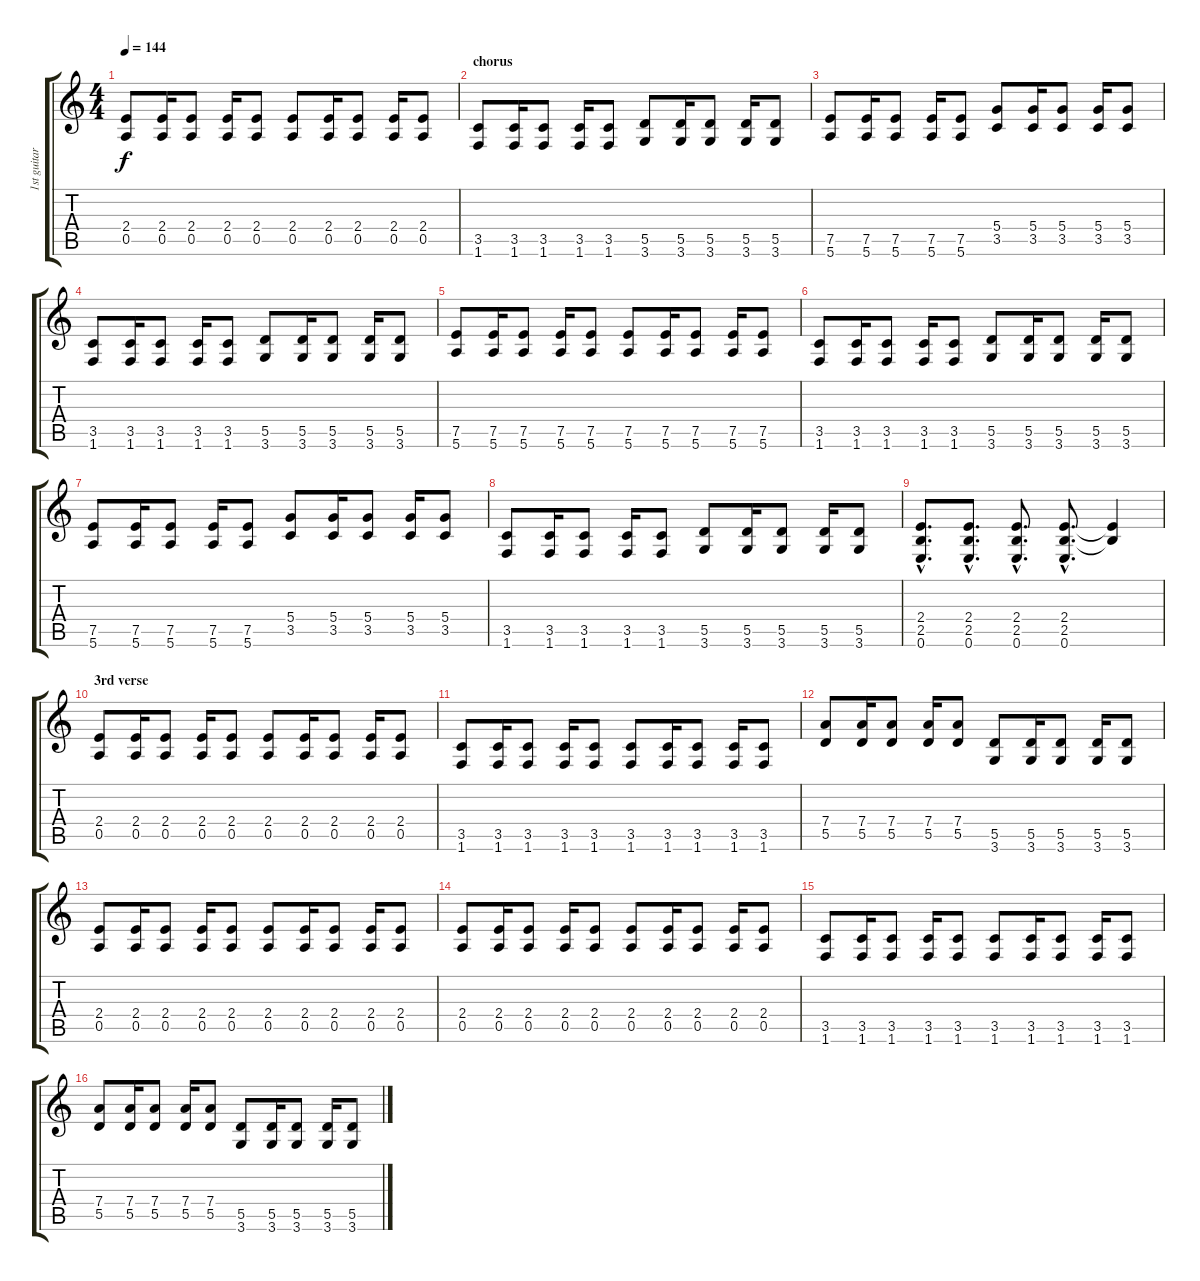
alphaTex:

\track ("1st guitar" "1st guitar") {instrument distortionguitar}
\staff {score tabs}
\tuning (E4 B3 G3 D3 A2 E2) {hide}
\ts (4 4)
\tempo 144
\clef g2
\ks c
(2.4 0.5).8{dy f} (2.4 0.5).16 (2.4 0.5).8 (2.4 0.5).16 (2.4 0.5).8 (2.4 0.5).8 (2.4 0.5).16 (2.4 0.5).8 (2.4 0.5).16 (2.4 0.5).8 |
\section ("" "chorus")
(3.5 1.6).8 (3.5 1.6).16 (3.5 1.6).8 (3.5 1.6).16 (3.5 1.6).8 (5.5 3.6).8 (5.5 3.6).16 (5.5 3.6).8 (5.5 3.6).16 (5.5 3.6).8 |
(7.5 5.6).8 (7.5 5.6).16 (7.5 5.6).8 (7.5 5.6).16 (7.5 5.6).8 (5.4 3.5).8 (5.4 3.5).16 (5.4 3.5).8 (5.4 3.5).16 (5.4 3.5).8 |
(3.5 1.6).8 (3.5 1.6).16 (3.5 1.6).8 (3.5 1.6).16 (3.5 1.6).8 (5.5 3.6).8 (5.5 3.6).16 (5.5 3.6).8 (5.5 3.6).16 (5.5 3.6).8 |
(7.5 5.6).8 (7.5 5.6).16 (7.5 5.6).8 (7.5 5.6).16 (7.5 5.6).8 (7.5 5.6).8 (7.5 5.6).16 (7.5 5.6).8 (7.5 5.6).16 (7.5 5.6).8 |
(3.5 1.6).8 (3.5 1.6).16 (3.5 1.6).8 (3.5 1.6).16 (3.5 1.6).8 (5.5 3.6).8 (5.5 3.6).16 (5.5 3.6).8 (5.5 3.6).16 (5.5 3.6).8 |
(7.5 5.6).8 (7.5 5.6).16 (7.5 5.6).8 (7.5 5.6).16 (7.5 5.6).8 (5.4 3.5).8 (5.4 3.5).16 (5.4 3.5).8 (5.4 3.5).16 (5.4 3.5).8 |
(3.5 1.6).8 (3.5 1.6).16 (3.5 1.6).8 (3.5 1.6).16 (3.5 1.6).8 (5.5 3.6).8 (5.5 3.6).16 (5.5 3.6).8 (5.5 3.6).16 (5.5 3.6).8 |
(2.4{hac} 2.5{hac} 0.6{hac}).8{d} (2.4{hac} 2.5{hac} 0.6{hac}).8{d} (2.4{hac} 2.5{hac} 0.6{hac}).8{d} (2.4{hac} 2.5{hac} 0.6{hac}).8{d} (2.4{t} 2.5{t}).4 |
\section ("" "3rd verse")
(2.4 0.5).8 (2.4 0.5).16 (2.4 0.5).8 (2.4 0.5).16 (2.4 0.5).8 (2.4 0.5).8 (2.4 0.5).16 (2.4 0.5).8 (2.4 0.5).16 (2.4 0.5).8 |
(3.5 1.6).8 (3.5 1.6).16 (3.5 1.6).8 (3.5 1.6).16 (3.5 1.6).8 (3.5 1.6).8 (3.5 1.6).16 (3.5 1.6).8 (3.5 1.6).16 (3.5 1.6).8 |
(7.4 5.5).8 (7.4 5.5).16 (7.4 5.5).8 (7.4 5.5).16 (7.4 5.5).8 (5.5 3.6).8 (5.5 3.6).16 (5.5 3.6).8 (5.5 3.6).16 (5.5 3.6).8 |
(2.4 0.5).8 (2.4 0.5).16 (2.4 0.5).8 (2.4 0.5).16 (2.4 0.5).8 (2.4 0.5).8 (2.4 0.5).16 (2.4 0.5).8 (2.4 0.5).16 (2.4 0.5).8 |
(2.4 0.5).8 (2.4 0.5).16 (2.4 0.5).8 (2.4 0.5).16 (2.4 0.5).8 (2.4 0.5).8 (2.4 0.5).16 (2.4 0.5).8 (2.4 0.5).16 (2.4 0.5).8 |
(3.5 1.6).8 (3.5 1.6).16 (3.5 1.6).8 (3.5 1.6).16 (3.5 1.6).8 (3.5 1.6).8 (3.5 1.6).16 (3.5 1.6).8 (3.5 1.6).16 (3.5 1.6).8 |
(7.4 5.5).8 (7.4 5.5).16 (7.4 5.5).8 (7.4 5.5).16 (7.4 5.5).8 (5.5 3.6).8 (5.5 3.6).16 (5.5 3.6).8 (5.5 3.6).16 (5.5 3.6).8
